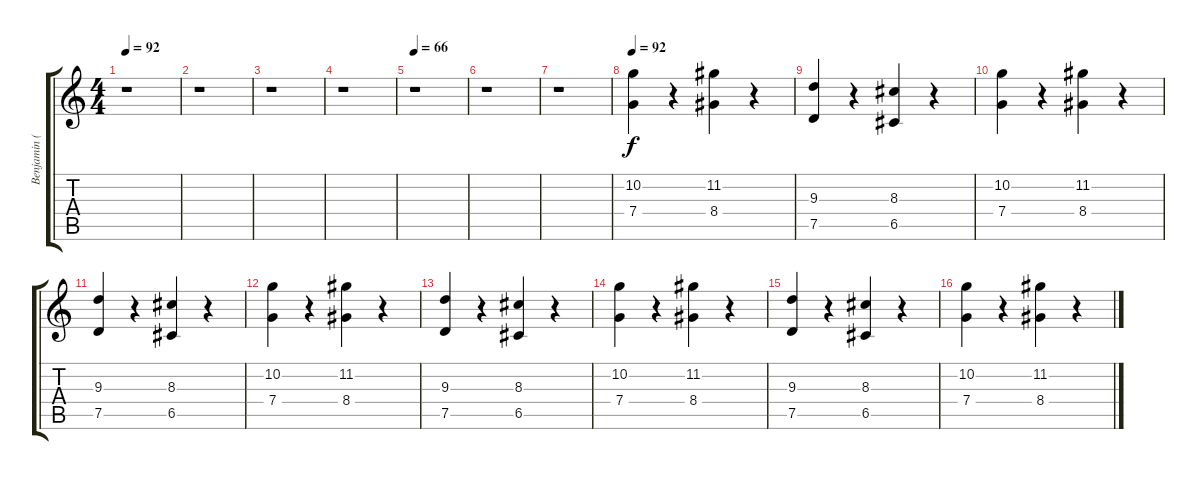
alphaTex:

\track ("Benjamin (KeybHigh)" "Benjamin (") {instrument musicbox}
\staff {score tabs}
\tuning (D5 A4 F4 C4 G3 D3) {hide}
\ts (4 4)
\tempo 92
\clef g2
\ks c
r.1{dy f} |
r.1 |
r.1 |
r.1 |
\tempo 66
r.1 |
r.1 |
r.1 |
\tempo 92
(10.2 7.4).4{volume 11 balance 8 instrument orchestrahit} r.4 (11.2 8.4).4 r.4 |
(9.3 7.5).4 r.4 (8.3 6.5).4 r.4 |
(10.2 7.4).4 r.4 (11.2 8.4).4 r.4 |
(9.3 7.5).4 r.4 (8.3 6.5).4 r.4 |
(10.2 7.4).4 r.4 (11.2 8.4).4 r.4 |
(9.3 7.5).4 r.4 (8.3 6.5).4 r.4 |
(10.2 7.4).4 r.4 (11.2 8.4).4 r.4 |
(9.3 7.5).4 r.4 (8.3 6.5).4 r.4 |
(10.2 7.4).4 r.4 (11.2 8.4).4 r.4
